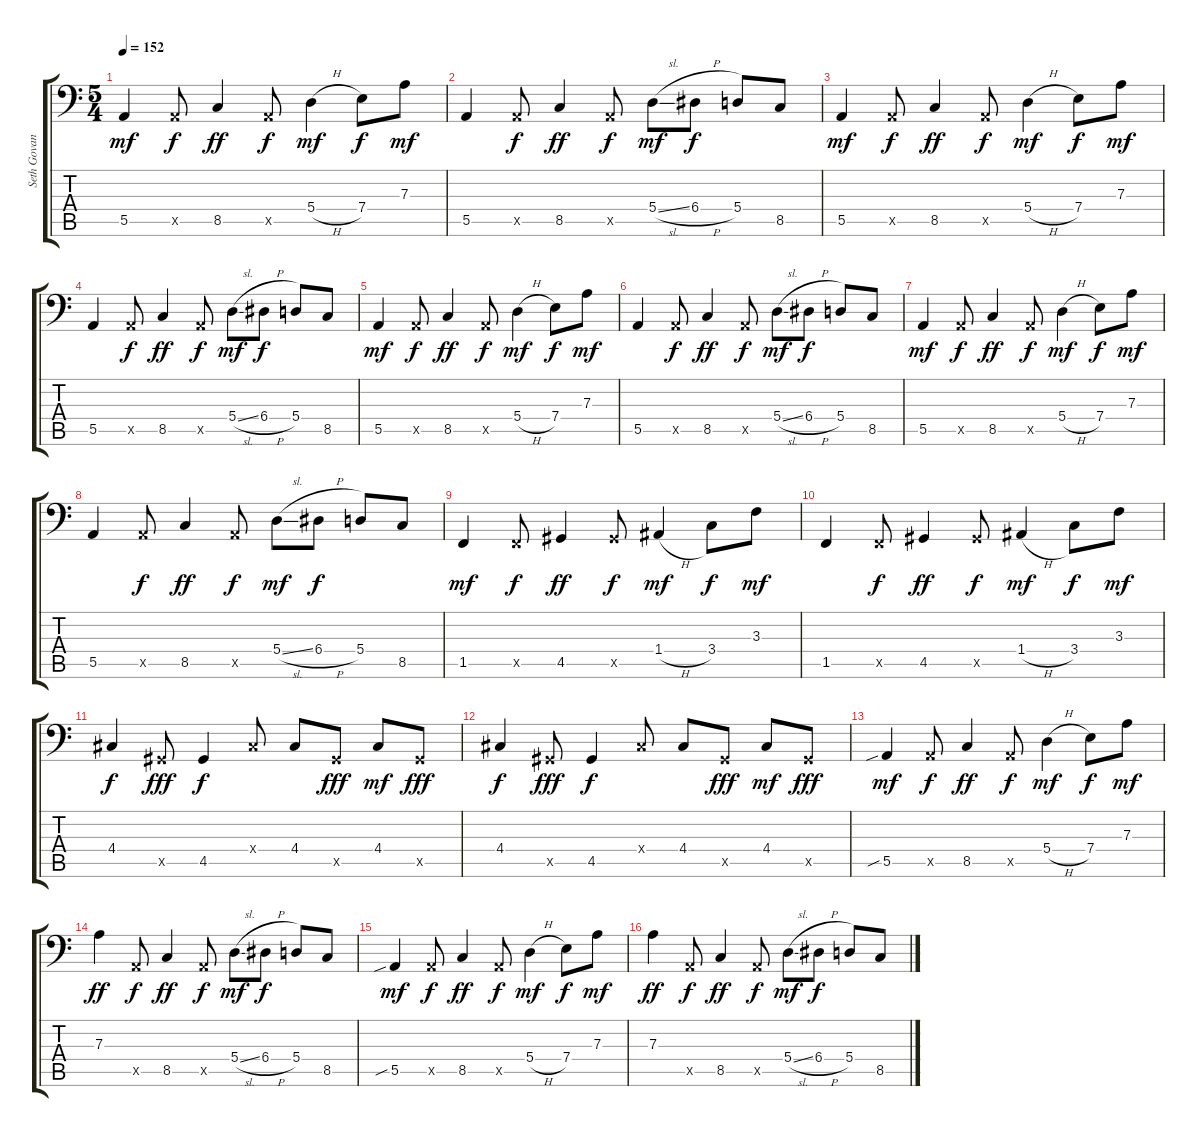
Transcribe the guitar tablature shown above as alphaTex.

\track ("Seth Govan" "Seth Govan") {instrument electricbassfinger}
\staff {score tabs}
\tuning (C3 G2 D2 A1 E1 B0) {hide}
\ts (5 4)
\tempo 152
\clef f4
\ks c
5.5.4{dy mf} 5.5{x}.8{dy f} 8.5.4{dy ff} 5.5{x}.8{dy f} 5.4{h}.4{dy mf} 7.4.8{dy f} 7.3.8{dy mf} |
5.5.4 5.5{x}.8{dy f} 8.5.4{dy ff} 5.5{x}.8{dy f} 5.4{sl}.8{dy mf} 6.4{h}.8{dy f} 5.4.8 8.5.8 |
5.5.4{dy mf} 5.5{x}.8{dy f} 8.5.4{dy ff} 5.5{x}.8{dy f} 5.4{h}.4{dy mf} 7.4.8{dy f} 7.3.8{dy mf} |
5.5.4 5.5{x}.8{dy f} 8.5.4{dy ff} 5.5{x}.8{dy f} 5.4{sl}.8{dy mf} 6.4{h}.8{dy f} 5.4.8 8.5.8 |
5.5.4{dy mf} 5.5{x}.8{dy f} 8.5.4{dy ff} 5.5{x}.8{dy f} 5.4{h}.4{dy mf} 7.4.8{dy f} 7.3.8{dy mf} |
5.5.4 5.5{x}.8{dy f} 8.5.4{dy ff} 5.5{x}.8{dy f} 5.4{sl}.8{dy mf} 6.4{h}.8{dy f} 5.4.8 8.5.8 |
5.5.4{dy mf} 5.5{x}.8{dy f} 8.5.4{dy ff} 5.5{x}.8{dy f} 5.4{h}.4{dy mf} 7.4.8{dy f} 7.3.8{dy mf} |
5.5.4 5.5{x}.8{dy f} 8.5.4{dy ff} 5.5{x}.8{dy f} 5.4{sl}.8{dy mf} 6.4{h}.8{dy f} 5.4.8 8.5.8 |
1.5.4{dy mf} 1.5{x}.8{dy f} 4.5.4{dy ff} 4.5{x}.8{dy f} 1.4{h}.4{dy mf} 3.4.8{dy f} 3.3.8{dy mf} |
1.5.4 1.5{x}.8{dy f} 4.5.4{dy ff} 4.5{x}.8{dy f} 1.4{h}.4{dy mf} 3.4.8{dy f} 3.3.8{dy mf} |
4.4.4{dy f} 4.5{x}.8{dy fff} 4.5.4{dy f} 4.4{x}.8 4.4.8 4.5{x}.8{dy fff} 4.4.8{dy mf} 4.5{x}.8{dy fff} |
4.4.4{dy f} 4.5{x}.8{dy fff} 4.5.4{dy f} 4.4{x}.8 4.4.8 4.5{x}.8{dy fff} 4.4.8{dy mf} 4.5{x}.8{dy fff} |
5.5{sib}.4{dy mf} 5.5{x}.8{dy f} 8.5.4{dy ff} 5.5{x}.8{dy f} 5.4{h}.4{dy mf} 7.4.8{dy f} 7.3.8{dy mf} |
7.3.4{dy ff} 5.5{x}.8{dy f} 8.5.4{dy ff} 5.5{x}.8{dy f} 5.4{sl}.8{dy mf} 6.4{h}.8{dy f} 5.4.8 8.5.8 |
5.5{sib}.4{dy mf} 5.5{x}.8{dy f} 8.5.4{dy ff} 5.5{x}.8{dy f} 5.4{h}.4{dy mf} 7.4.8{dy f} 7.3.8{dy mf} |
7.3.4{dy ff} 5.5{x}.8{dy f} 8.5.4{dy ff} 5.5{x}.8{dy f} 5.4{sl}.8{dy mf} 6.4{h}.8{dy f} 5.4.8 8.5.8
